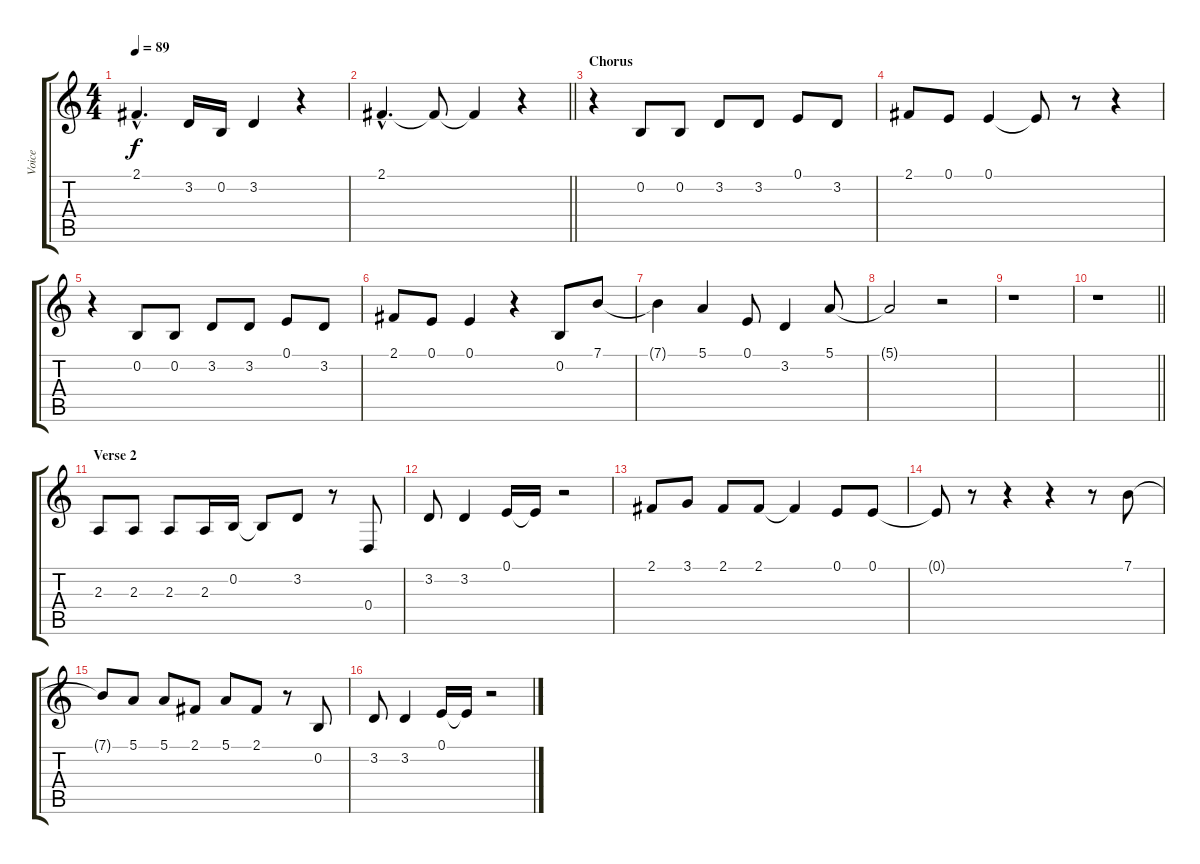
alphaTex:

\track ("Voice" "Voice") {instrument harmonica}
\staff {score tabs}
\tuning (E4 B3 G3 D3 A2 E2) {hide}
\ts (4 4)
\tempo 89
\clef g2
\ks c
2.1{hac t}.4{d dy f} 3.2.16 0.2.16 3.2.4 r.4 |
\barLineRight lightlight
2.1{hac}.4{d} 2.1{t}.8 2.1{t}.4 r.4 |
\section ("" "Chorus")
r.4 0.2.8 0.2.8 3.2.8 3.2.8 0.1.8 3.2.8 |
2.1.8 0.1.8 0.1.4 0.1{t}.8 r.8 r.4 |
r.4 0.2.8 0.2.8 3.2.8 3.2.8 0.1.8 3.2.8 |
2.1.8 0.1.8 0.1.4 r.4 0.2.8 7.1.8 |
7.1{t}.4 5.1.4 0.1.8 3.2.4 5.1.8 |
5.1{t}.2 r.2 |
r.1 |
\barLineRight lightlight
r.1 |
\section ("" "Verse 2")
2.3.8 2.3.8 2.3.8 2.3.16 0.2.16 0.2{t}.8 3.2.8 r.8 0.4.8 |
3.2.8 3.2.4 0.1.16 0.1{t}.16 r.2 |
2.1.8 3.1.8 2.1.8 2.1.8 2.1{t}.4 0.1.8 0.1.8 |
0.1{t}.8 r.8 r.4 r.4 r.8 7.1.8 |
7.1{t}.8 5.1.8 5.1.8 2.1.8 5.1.8 2.1.8 r.8 0.2.8 |
3.2.8 3.2.4 0.1.16 0.1{t}.16 r.2
